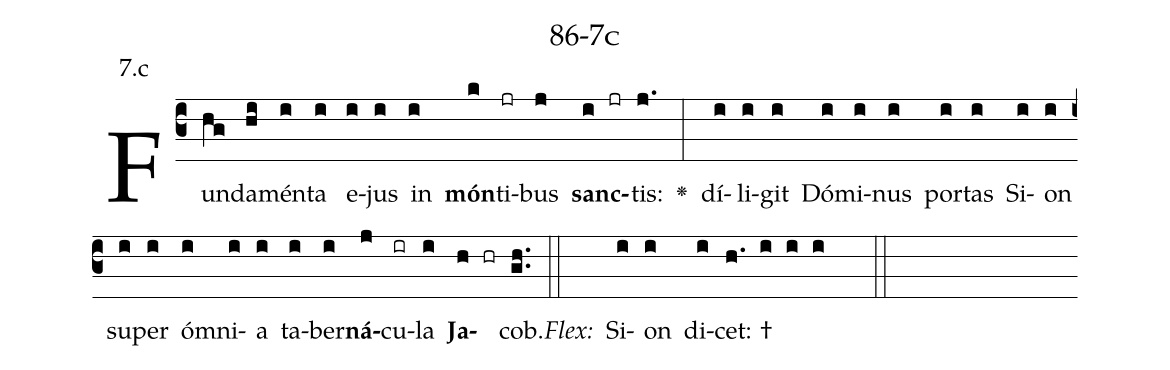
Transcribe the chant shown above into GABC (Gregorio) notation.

name: 86-7c;
annotation: 7.c;
%%
(c3)Fun(hg)da(hi)mén(i)ta(i) e(i)jus(i) in(i) <b>món</b>(k)ti(jr)bus(j) <b>sanc</b>(i jr)tis:(j.) <v>\greheightstar</v>(:) dí(i)li(i)git(i) Dó(i)mi(i)nus(i) por(i)tas(i) Si(i)on(i) su(i)per(i) óm(i)ni(i)a(i) ta(i)ber(i)<b>ná</b>(j)cu(ir)la(i) <b>Ja</b>(h hr)cob.(gh..) (::)
<i>Flex:</i>()  Si(i)on(i) di(i)cet: †(h. i i i  ::)

%E(i) u(i) o(j) u(i) a(h) e.(gh..) (::)
